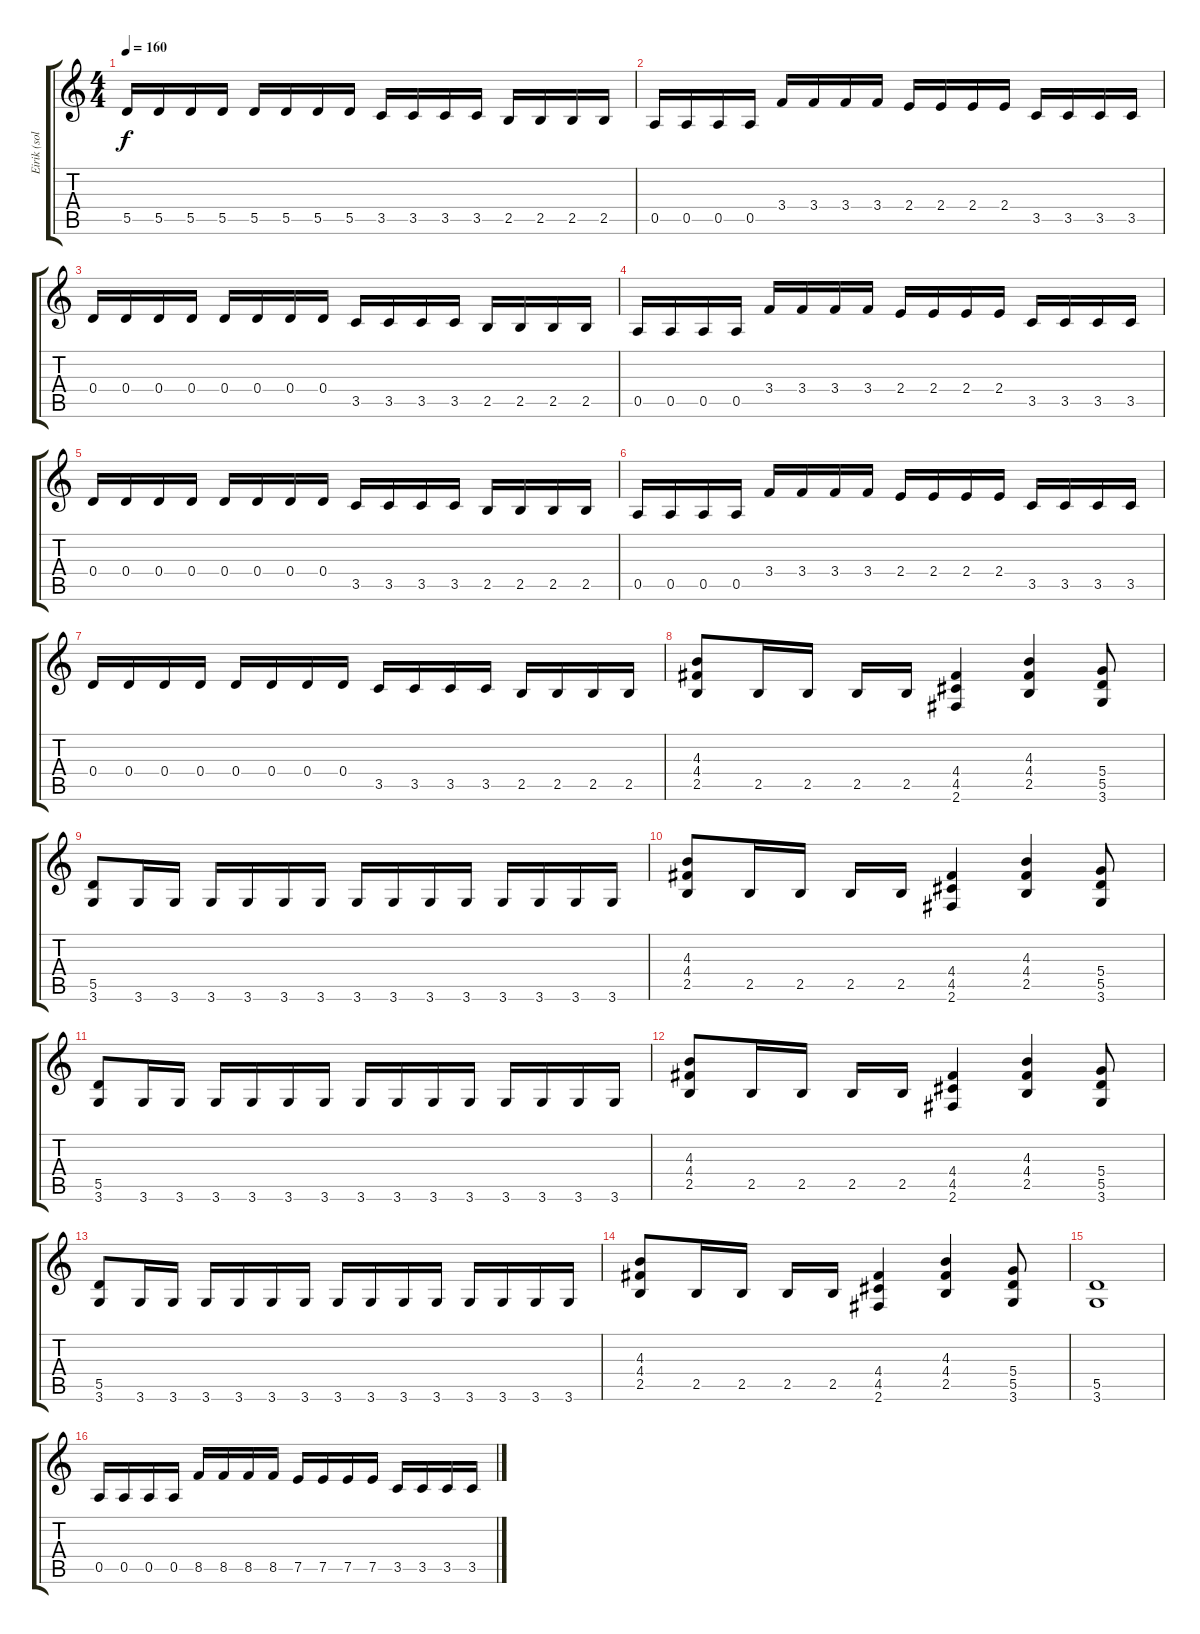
\track ("Eirik (solo)" "Eirik (sol") {instrument overdrivenguitar}
\staff {score tabs}
\tuning (E4 B3 G3 D3 A2 E2) {hide}
\ts (4 4)
\tempo 160
\clef g2
\ks c
5.5.16{dy f} 5.5.16 5.5.16 5.5.16 5.5.16 5.5.16 5.5.16 5.5.16 3.5.16 3.5.16 3.5.16 3.5.16 2.5.16 2.5.16 2.5.16 2.5.16 |
0.5.16 0.5.16 0.5.16 0.5.16 3.4.16 3.4.16 3.4.16 3.4.16 2.4.16 2.4.16 2.4.16 2.4.16 3.5.16 3.5.16 3.5.16 3.5.16 |
0.4.16 0.4.16 0.4.16 0.4.16 0.4.16 0.4.16 0.4.16 0.4.16 3.5.16 3.5.16 3.5.16 3.5.16 2.5.16 2.5.16 2.5.16 2.5.16 |
0.5.16 0.5.16 0.5.16 0.5.16 3.4.16 3.4.16 3.4.16 3.4.16 2.4.16 2.4.16 2.4.16 2.4.16 3.5.16 3.5.16 3.5.16 3.5.16 |
0.4.16 0.4.16 0.4.16 0.4.16 0.4.16 0.4.16 0.4.16 0.4.16 3.5.16 3.5.16 3.5.16 3.5.16 2.5.16 2.5.16 2.5.16 2.5.16 |
0.5.16 0.5.16 0.5.16 0.5.16 3.4.16 3.4.16 3.4.16 3.4.16 2.4.16 2.4.16 2.4.16 2.4.16 3.5.16 3.5.16 3.5.16 3.5.16 |
0.4.16 0.4.16 0.4.16 0.4.16 0.4.16 0.4.16 0.4.16 0.4.16 3.5.16 3.5.16 3.5.16 3.5.16 2.5.16 2.5.16 2.5.16 2.5.16 |
(4.3 4.4 2.5).8 2.5.16 2.5.16 2.5.16 2.5.16 (4.4 4.5 2.6).4 (4.3 4.4 2.5).4 (5.4 5.5 3.6).8 |
(5.5 3.6).8 3.6.16 3.6.16 3.6.16 3.6.16 3.6.16 3.6.16 3.6.16 3.6.16 3.6.16 3.6.16 3.6.16 3.6.16 3.6.16 3.6.16 |
(4.3 4.4 2.5).8 2.5.16 2.5.16 2.5.16 2.5.16 (4.4 4.5 2.6).4 (4.3 4.4 2.5).4 (5.4 5.5 3.6).8 |
(5.5 3.6).8 3.6.16 3.6.16 3.6.16 3.6.16 3.6.16 3.6.16 3.6.16 3.6.16 3.6.16 3.6.16 3.6.16 3.6.16 3.6.16 3.6.16 |
(4.3 4.4 2.5).8 2.5.16 2.5.16 2.5.16 2.5.16 (4.4 4.5 2.6).4 (4.3 4.4 2.5).4 (5.4 5.5 3.6).8 |
(5.5 3.6).8 3.6.16 3.6.16 3.6.16 3.6.16 3.6.16 3.6.16 3.6.16 3.6.16 3.6.16 3.6.16 3.6.16 3.6.16 3.6.16 3.6.16 |
(4.3 4.4 2.5).8 2.5.16 2.5.16 2.5.16 2.5.16 (4.4 4.5 2.6).4 (4.3 4.4 2.5).4 (5.4 5.5 3.6).8 |
(5.5 3.6).1 |
0.5.16 0.5.16 0.5.16 0.5.16 8.5.16 8.5.16 8.5.16 8.5.16 7.5.16 7.5.16 7.5.16 7.5.16 3.5.16 3.5.16 3.5.16 3.5.16
